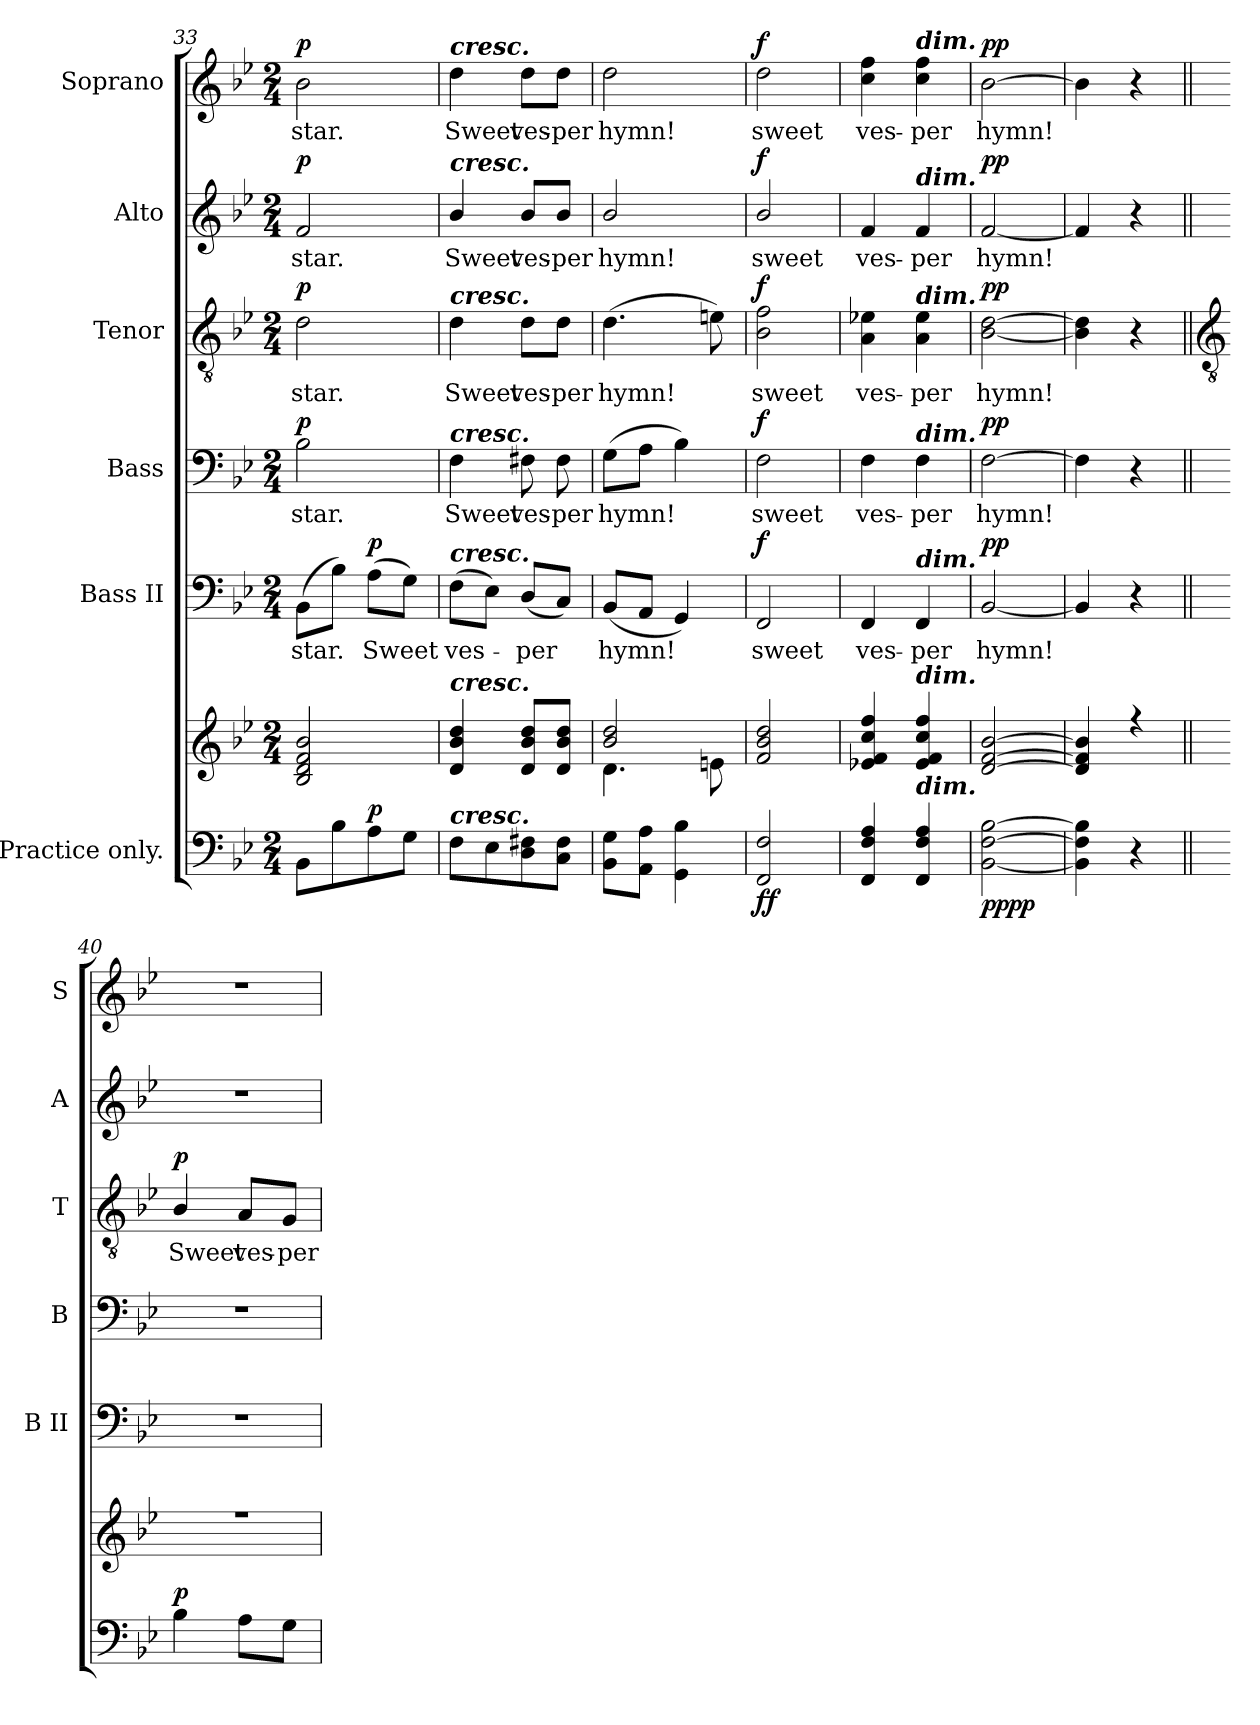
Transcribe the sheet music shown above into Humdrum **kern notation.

**kern	**kern	**dynam	**kern	**text	**dynam	**kern	**text	**dynam	**kern	**text	**dynam	**kern	**text	**dynam	**kern	**text	**dynam
*part6	*part6	*part6	*part5	*part5	*part5	*part4	*part4	*part4	*part3	*part3	*part3	*part2	*part2	*part2	*part1	*part1	*part1
*staff7	*staff6	*staff6/7	*staff5	*staff5	*staff5	*staff4	*staff4	*staff4	*staff3	*staff3	*staff3	*staff2	*staff2	*staff2	*staff1	*staff1	*staff1
*I"Practice only.	*	*	*I"Bass II	*	*	*I"Bass	*	*	*I"Tenor	*	*	*I"Alto	*	*	*I"Soprano	*	*
*	*	*	*I'B II	*	*	*I'B	*	*	*I'T	*	*	*I'A	*	*	*I'S	*	*
!!LO:LB:g=z
*clefF4	*clefG2	*	*clefF4	*	*	*clefF4	*	*	*clefGv2	*	*	*clefG2	*	*	*clefG2	*	*
*k[b-e-]	*k[b-e-]	*	*k[b-e-]	*	*	*k[b-e-]	*	*	*k[b-e-]	*	*	*k[b-e-]	*	*	*k[b-e-]	*	*
*B-:	*B-:	*	*B-:	*	*	*B-:	*	*	*B-:	*	*	*B-:	*	*	*B-:	*	*
*M2/4	*M2/4	*	*M2/4	*	*	*M2/4	*	*	*M2/4	*	*	*M2/4	*	*	*M2/4	*	*
=33	=33	=33	=33	=33	=33	=33	=33	=33	=33	=33	=33	=33	=33	=33	=33	=33	=33
*	*^	*	*	*	*	*	*	*	*	*	*	*	*	*	*	*	*
!	!	!LO:N:vis=1	!	!	!LO:LY:b	!	!	!LO:LY:b	!LO:DY:b	!	!LO:LY:b	!LO:DY:b	!	!LO:LY:b	!LO:DY:b	!	!LO:LY:b	!LO:DY:b
8BB-L	2B- 2d 2f 2b-	2ryy	.	(8BB-L	star.	.	2B-	star.	p	2d	star.	p	2f	star.	p	2b-	star.	p
8B-	.	.	.	8B-J)	.	.	.	.	.	.	.	.	.	.	.	.	.	.
!	!	!	!LO:DY:a=2	!	!LO:LY:b	!LO:DY:b	!	!	!	!	!	!	!	!	!	!	!	!
8A	.	.	p	(>8AL	Sweet	p	.	.	.	.	.	.	.	.	.	.	.	.
8GJ	.	.	.	8GJ)	.	.	.	.	.	.	.	.	.	.	.	.	.	.
=34	=34	=34	=34	=34	=34	=34	=34	=34	=34	=34	=34	=34	=34	=34	=34	=34	=34	=34
!	!	!	!	!	!	!	!	!	!	!	!	!	!	!	!	!LO:TX:a:Bi:t=cresc.	!	!
!	!	!	!	!	!	!	!	!	!	!	!	!	!LO:TX:a:Bi:t=cresc.	!	!	!	!	!
!	!	!	!	!	!	!	!	!	!	!LO:TX:a:Bi:t=cresc.	!	!	!	!	!	!	!	!
!	!	!	!	!	!	!	!LO:TX:a:Bi:t=cresc.	!	!	!	!	!	!	!	!	!	!	!
!	!	!	!	!LO:TX:a:Bi:t=cresc.	!	!	!	!	!	!	!	!	!	!	!	!	!	!
!	!LO:TX:a:Bi:t=cresc.	!	!	!	!	!	!	!	!	!	!	!	!	!	!	!	!	!
!LO:TX:a:Bi:t=cresc.	!	!	!	!	!	!	!	!	!	!	!	!	!	!	!	!	!	!
!	!	!LO:N:vis=1	!	!	!LO:LY:b	!	!	!LO:LY:b	!	!	!LO:LY:b	!	!	!LO:LY:b	!	!	!LO:LY:b	!
8FL	4d 4b- 4dd	2ryy	.	(>8FL	ves-	.	4F	Sweet	.	4d	Sweet	.	4b-/	Sweet	.	4dd	Sweet	.
8E-	.	.	.	8E-J)	.	.	.	.	.	.	.	.	.	.	.	.	.	.
!	!	!	!	!	!LO:LY:b	!	!	!LO:LY:b	!	!	!LO:LY:b	!	!	!LO:LY:b	!	!	!LO:LY:b	!
8D 8F#X	8d 8b- 8ddL	.	.	(<8DL	per	.	8F#X	ves-	.	8d\L	ves-	.	8b-/L	ves-	.	8dd\L	ves-	.
!	!	!	!	!	!	!	!	!LO:LY:b	!	!	!LO:LY:b	!	!	!LO:LY:b	!	!	!LO:LY:b	!
8C 8F#J	8d 8b- 8ddJ	.	.	8CJ)	.	.	8F#	-per	.	8d\J	-per	.	8b-/J	-per	.	8dd\J	-per	.
=35	=35	=35	=35	=35	=35	=35	=35	=35	=35	=35	=35	=35	=35	=35	=35	=35	=35	=35
!	!	!	!	!	!LO:LY:b	!	!	!LO:LY:b	!	!	!LO:LY:b	!	!	!LO:LY:b	!	!	!LO:LY:b	!
8BB- 8GL	2b-/ 2dd/	4.d\	.	(<8BB-L	hymn!	.	(>8GL	hymn!	.	(>4.d	hymn!	.	2b-/	hymn!	.	2dd	hymn!	.
8AA 8AJ	.	.	.	8AAJ	.	.	8AJ	.	.	.	.	.	.	.	.	.	.	.
4GG 4B-	.	.	.	4GG)	.	.	4B-)	.	.	.	.	.	.	.	.	.	.	.
.	.	8en\	.	.	.	.	.	.	.	8en)	.	.	.	.	.	.	.	.
=36	=36	=36	=36	=36	=36	=36	=36	=36	=36	=36	=36	=36	=36	=36	=36	=36	=36	=36
!	!	!LO:N:vis=1	!LO:DY:b=2	!	!LO:LY:b	!	!	!LO:LY:b	!	!	!LO:LY:b	!	!	!LO:LY:b	!	!	!LO:LY:b	!
!	!	!	!LO:DY:n=1:b	!	!	!LO:DY:b	!	!	!LO:DY:b	!	!	!LO:DY:b	!	!	!LO:DY:b	!	!	!LO:DY:b
2FF 2F	2f 2b- 2dd	2ryy	f f	2FF	sweet	f	2F	sweet	f	2B- 2f	sweet	f	2b-/	sweet	f	2dd	sweet	f
=37	=37	=37	=37	=37	=37	=37	=37	=37	=37	=37	=37	=37	=37	=37	=37	=37	=37	=37
!	!	!LO:N:vis=1	!	!	!LO:LY:b	!	!	!LO:LY:b	!	!	!LO:LY:b	!	!	!LO:LY:b	!	!	!LO:LY:b	!
4FF 4F 4A	4e-X 4f 4cc 4ff	2ryy	.	4FF	ves-	.	4F	ves-	.	4A 4e-X	ves-	.	4f	ves-	.	4cc 4ff	ves-	.
!	!	!	!	!	!	!	!	!	!	!	!	!	!	!	!	!LO:TX:a:Bi:t=dim.	!	!
!	!	!	!	!	!	!	!	!	!	!	!	!	!LO:TX:a:Bi:t=dim.	!	!	!	!	!
!	!	!	!	!	!	!	!	!	!	!LO:TX:a:Bi:t=dim.	!	!	!	!	!	!	!	!
!	!	!	!	!	!	!	!LO:TX:a:Bi:t=dim.	!	!	!	!	!	!	!	!	!	!	!
!	!	!	!	!LO:TX:a:Bi:t=dim.	!	!	!	!	!	!	!	!	!	!	!	!	!	!
!	!LO:TX:a:Bi:t=dim.	!	!	!	!	!	!	!	!	!	!	!	!	!	!	!	!	!
!LO:TX:a:Bi:t=dim.	!	!	!	!	!	!	!	!	!	!	!	!	!	!	!	!	!	!
!	!	!	!	!	!LO:LY:b	!	!	!LO:LY:b	!	!	!LO:LY:b	!	!	!LO:LY:b	!	!	!LO:LY:b	!
4FF 4F 4A	4e- 4f 4cc 4ff	.	.	4FF	-per	.	4F	-per	.	4A 4e-	-per	.	4f	-per	.	4cc 4ff	-per	.
=38	=38	=38	=38	=38	=38	=38	=38	=38	=38	=38	=38	=38	=38	=38	=38	=38	=38	=38
!	!	!LO:N:vis=1	!LO:DY:b=2	!	!LO:LY:b	!	!	!LO:LY:b	!	!	!LO:LY:b	!	!	!LO:LY:b	!	!	!LO:LY:b	!
!	!	!	!LO:DY:n=1:b	!	!	!LO:DY:b	!	!	!LO:DY:b	!	!	!LO:DY:b	!	!	!LO:DY:b	!	!	!LO:DY:b
[2BB- [2F [2B-	[2d [2f [2b-	2ryy	pp pp	[2BB-	hymn!	pp	[2F	hymn!	pp	[2B- [2d	hymn!	pp	[2f	hymn!	pp	[2b-	hymn!	pp
=39	=39	=39	=39	=39	=39	=39	=39	=39	=39	=39	=39	=39	=39	=39	=39	=39	=39	=39
!	!	!LO:N:vis=1	!	!	!	!	!	!	!	!	!	!	!	!	!	!	!	!
4BB-] 4F] 4B-]	4d] 4f] 4b-]	2ryy	.	4BB-]	.	.	4F]	.	.	4B-] 4d]	.	.	4f]	.	.	4b-]	.	.
4r	4r	.	.	4r	.	.	4r	.	.	4r	.	.	4r	.	.	4r	.	.
!!LO:LB:g=z
=40||	=40||	=40||	=40||	=40||	=40||	=40||	=40||	=40||	=40||	=40||	=40||	=40||	=40||	=40||	=40||	=40||	=40||	=40||
*	*	*	*	*	*	*	*	*	*	*clefGv2	*	*	*	*	*	*	*	*
!	!LO:N:vis=1	!	!LO:DY:a=2	!LO:N:vis=1	!	!	!LO:N:vis=1	!	!	!	!LO:LY:b	!LO:DY:b	!LO:N:vis=1	!	!	!LO:N:vis=1	!	!
4B-\	2r	2ryy	p	2r	.	.	2r	.	.	4B-/	Sweet	p	2r	.	.	2r	.	.
!	!	!	!	!	!	!	!	!	!	!	!LO:LY:b	!	!	!	!	!	!	!
8AL	.	.	.	.	.	.	.	.	.	8A/L	ves-	.	.	.	.	.	.	.
!	!	!	!	!	!	!	!	!	!	!	!LO:LY:b	!	!	!	!	!	!	!
8GJ	.	.	.	.	.	.	.	.	.	8G/J	-per	.	.	.	.	.	.	.
*	*v	*v	*	*	*	*	*	*	*	*	*	*	*	*	*	*	*	*
=	=	=	=	=	=	=	=	=	=	=	=	=	=	=	=	=	=
*-	*-	*-	*-	*-	*-	*-	*-	*-	*-	*-	*-	*-	*-	*-	*-	*-	*-
